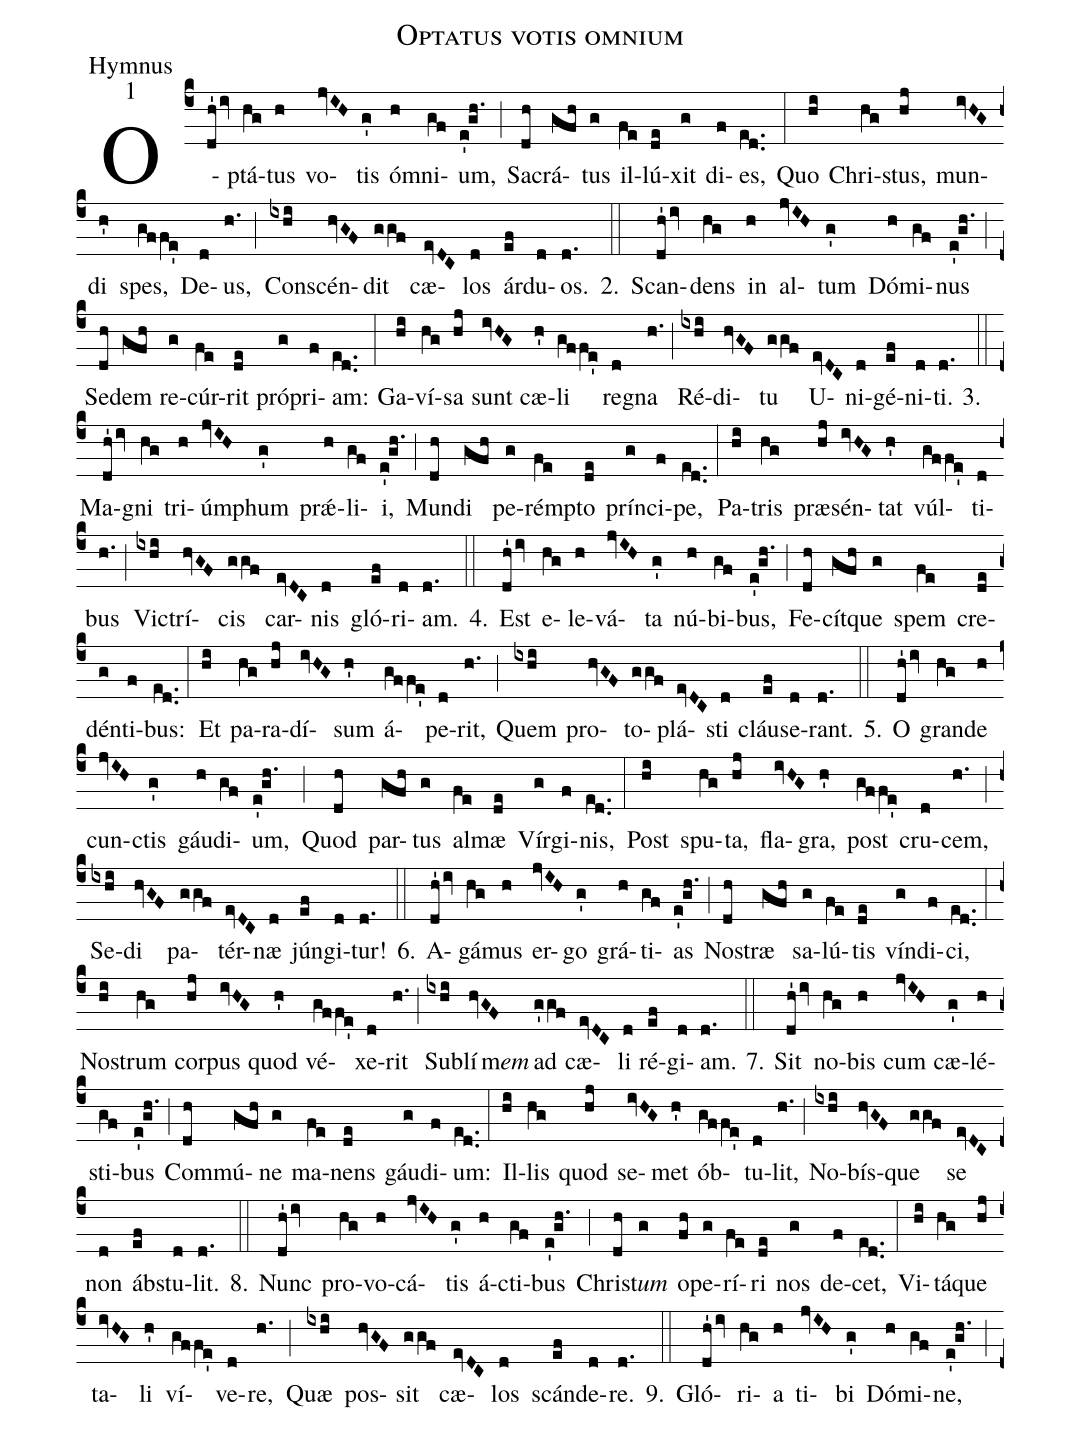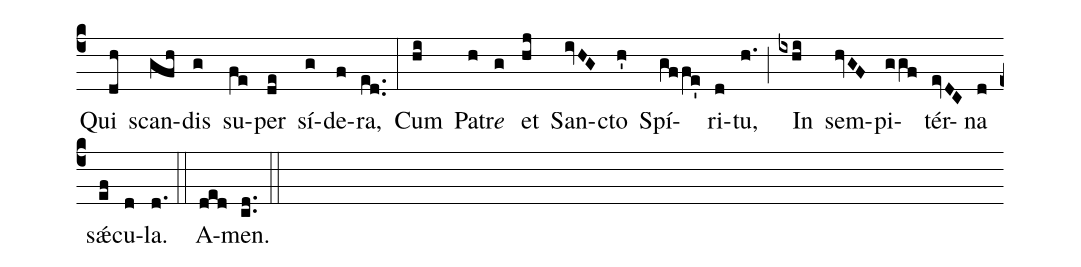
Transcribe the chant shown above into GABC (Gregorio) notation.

name:Optatus votis omnium;
office-part:Hymnus;
mode:1;
%%
(c4)O(dh'iv)ptá(hg)tus(h) vo(jvIH)tis(g') óm(h)ni(gf)um,(e'!gh.) (;)
Sa(dh)crá(gfh)tus(g) il(fe)lú(de)xit(g) di(f)es,(ed..) (:)
Quo(hi) Chri(hg)stus,(hj) mun(ivHG)di(h') spes,(gf/fe') De(d)us,(h.) (;)
Con(ixhi)scén(hvGF)dit(ggf) cæ(evDC)los(d) ár(ef)du(d)os.(d.)

2.(::) Scan(dh'iv)dens(hg) in(h) al(jvIH)tum(g') Dó(h)mi(gf)nus(e'!gh.) (;)
Se(dh)dem(gfh) re(g)cúr(fe)rit(de) pró(g)pri(f)am:(ed..) (:)
Ga(hi)ví(hg)sa(hj) sunt(ivHG) cæ(h')li(gf/fe') re(d)gna(h.) (;)
Ré(ixhi)di(hvGF)tu(ggf) U(evDC)ni(d)gé(ef)ni(d)ti.(d.)

3.(::) Ma(dh'iv)gni(hg) tri(h)úm(jvIH)phum(g') prǽ(h)li(gf)i,(e'!gh.) (;)
Mun(dh)di(gfh) pe(g)rém(fe)pto(de) prín(g)ci(f)pe,(ed..) (:)
Pa(hi)tris(hg) præ(hj)sén(ivHG)tat(h') vúl(gf/fe')ti(d)bus(h.) (;)
Vi(ixhi)ctrí(hvGF)cis(ggf) car(evDC)nis(d) gló(ef)ri(d)am.(d.)

4.(::) Est(dh'iv) e(hg)le(h)vá(jvIH)ta(g') nú(h)bi(gf)bus,(e'!gh.) (;)
Fe(dh)cít(gfh)que(g) spem(fe) cre(de)dén(g)ti(f)bus:(ed..) (:)
Et(hi) pa(hg)ra(hj)dí(ivHG)sum(h') á(gf/fe')pe(d)rit,(h.) (;)
Quem(ixhi) pro(hvGF)to(ggf)plá(evDC)sti(d) cláu(ef)se(d)rant.(d.)

5.(::) O(dh'iv) gran(hg)de(h) cun(jvIH)ctis(g') gáu(h)di(gf)um,(e'!gh.) (;)
Quod(dh) par(gfh)tus(g) al(fe)mæ(de) Vír(g)gi(f)nis,(ed..) (:)
Post(hi) spu(hg)ta,(hj) fla(ivHG)gra,(h') post(gf/fe') cru(d)cem,(h.) (;)
Se(ixhi)di(hvGF) pa(ggf)tér(evDC)næ(d) jún(ef)gi(d)tur!(d.)

6.(::) A(dh'iv)gá(hg)mus(h) er(jvIH)go(g') grá(h)ti(gf)as(e'!gh.) (;)
No(dh)stræ(gfh) sa(g)lú(fe)tis(de) vín(g)di(f)ci,(ed..) (:)
No(hi)strum(hg) cor(hj)pus(ivHG) quod(h') vé(gf/fe')xe(d)rit(h.) (;)
Su(ixhi)blí(hvGF)m<i>em</i>() ad(g'gf) cæ(evDC)li(d) ré(ef)gi(d)am.(d.)

7.(::) Sit(dh'iv) no(hg)bis(h) cum(jvIH) cæ(g')lé(h)sti(gf)bus(e'!gh.) (;)
Com(dh)mú(gfh)ne(g) ma(fe)nens(de) gáu(g)di(f)um:(ed..) (:)
Il(hi)lis(hg) quod(hj) se(ivHG)met(h') ób(gf/fe')tu(d)lit,(h.) (;)
No(ixhi)bís(hvGF)que(ggf) se(evDC) non(d) áb(ef)stu(d)lit.(d.)

8.(::) Nunc(dh'iv) pro(hg)vo(h)cá(jvIH)tis(g') á(h)cti(gf)bus(e'!gh.) (;)
Chri(dh)st<i>um</i>(g) o(fh)pe(g)rí(fe)ri(de) nos(g) de(f)cet,(ed..) (:)
Vi(hi)tá(hg)que(hj) ta(ivHG)li(h') ví(gf/fe')ve(d)re,(h.) (;)
Quæ(ixhi) pos(hvGF)sit(ggf) cæ(evDC)los(d) scán(ef)de(d)re.(d.)

9.(::) Gló(dh'iv)ri(hg)a(h) ti(jvIH)bi(g') Dó(h)mi(gf)ne,(e'!gh.) (;)
Qui(dh) scan(gfh)dis(g) su(fe)per(de) sí(g)de(f)ra,(ed..) (:)
Cum(hi) Pa(h)tr<i>e</i>(g) et(hj) San(ivHG)cto(h') Spí(gf/fe')ri(d)tu,(h.) (;)
In(ixhi) sem(hvGF)pi(ggf)tér(evDC)na(d) sǽ(ef)cu(d)la.(d.) (::)
A(ded)men.(cd..) (::)
